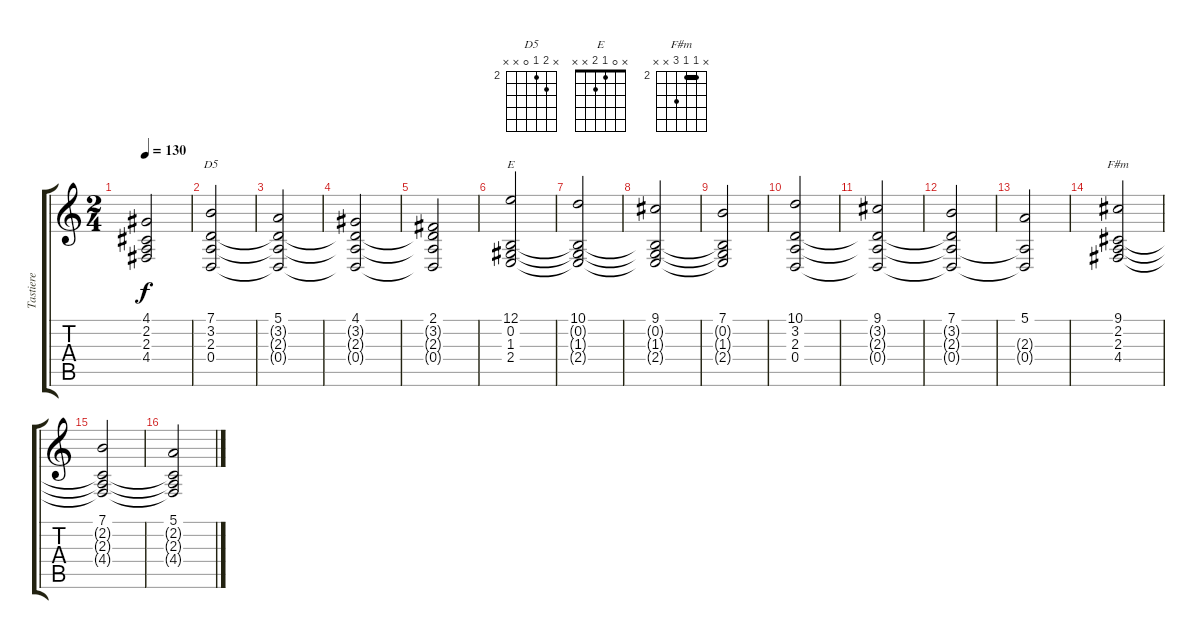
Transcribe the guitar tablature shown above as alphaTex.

\track ("Tastiere" "Tastiere") {instrument stringensemble1}
\staff {score tabs}
\tuning (E4 B3 G3 D3 A2 E2) {hide}
\chord ("D5" x 3 2 0 x x) {firstfret 2}
\chord ("E" x 0 1 2 x x)
\chord ("F#m" x 2 2 4 x x) {firstfret 2 barre 2}
\ts (2 4)
\tempo 130
\clef g2
\ks c
(4.1 2.2{t} 2.3{t} 4.4{t}).2{dy f} |
(7.1 3.2 2.3 0.4).2{ch "D5"} |
(5.1 3.2{t} 2.3{t} 0.4{t}).2 |
(4.1 3.2{t} 2.3{t} 0.4{t}).2 |
(2.1 3.2{t} 2.3{t} 0.4{t}).2 |
(12.1 0.2 1.3 2.4).2{ch "E"} |
(10.1 0.2{t} 1.3{t} 2.4{t}).2 |
(9.1 0.2{t} 1.3{t} 2.4{t}).2 |
(7.1 0.2{t} 1.3{t} 2.4{t}).2 |
(10.1 3.2 2.3 0.4).2 |
(9.1 3.2{t} 2.3{t} 0.4{t}).2 |
(7.1 3.2{t} 2.3{t} 0.4{t}).2 |
(5.1 2.3{t} 0.4{t}).2 |
(9.1 2.2 2.3 4.4).2{ch "F#m"} |
(7.1 2.2{t} 2.3{t} 4.4{t}).2 |
(5.1 2.2{t} 2.3{t} 4.4{t}).2
